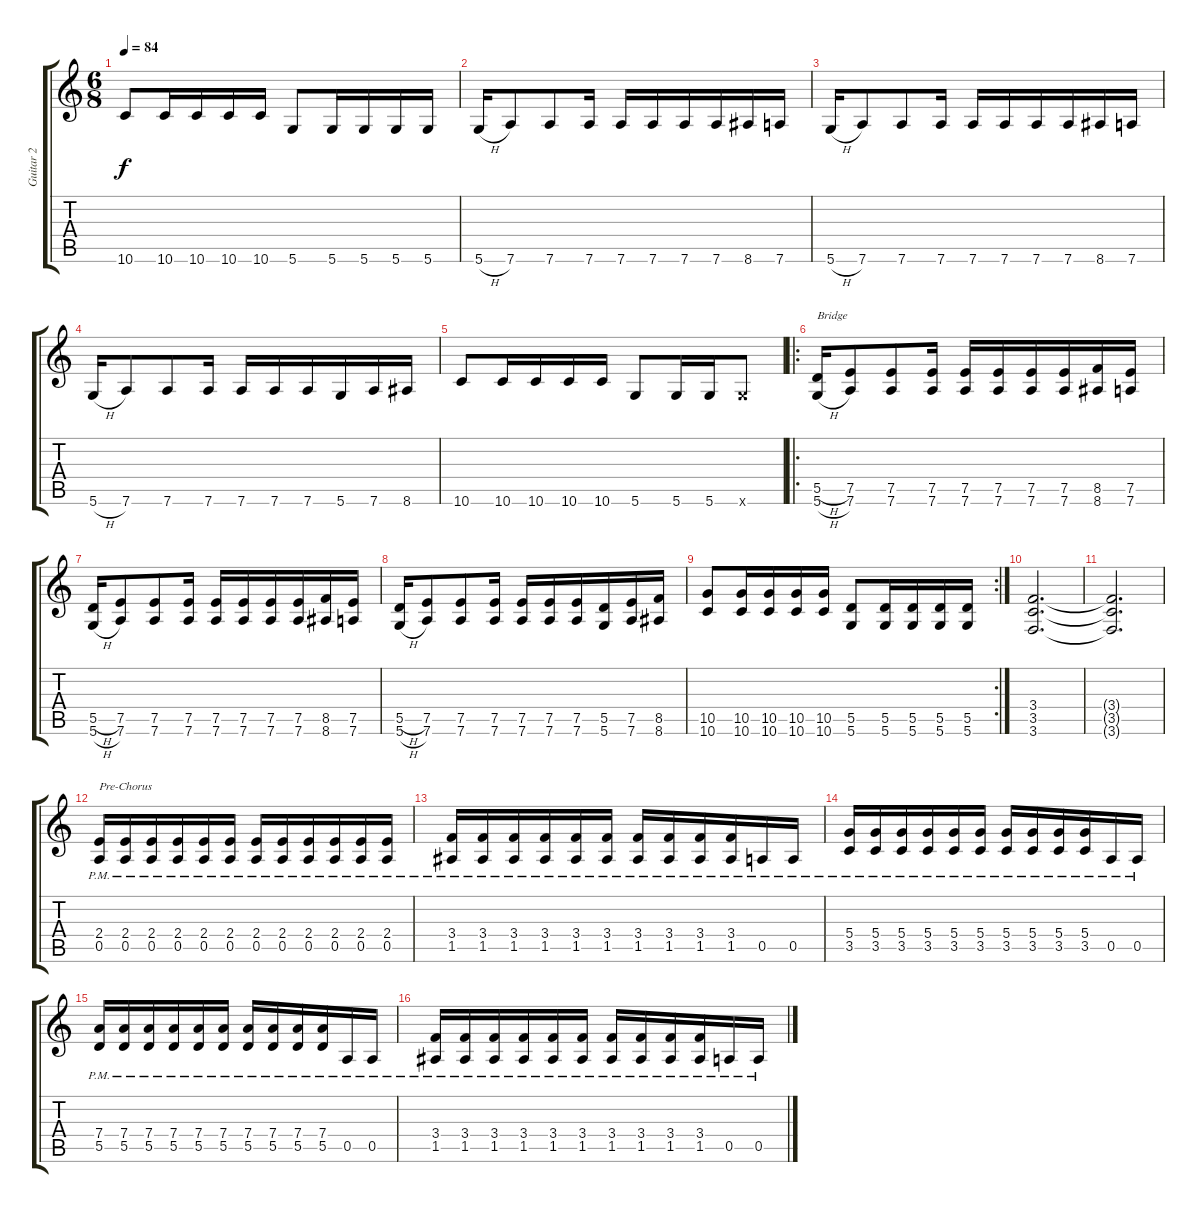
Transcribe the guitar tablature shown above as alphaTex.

\track ("Guitar 2" "Guitar 2") {instrument distortionguitar}
\staff {score tabs}
\tuning (E4 B3 G3 D3 A2 D2) {hide}
\ts (6 8)
\tempo 84
\clef g2
\ks c
10.6.8{dy f} 10.6.16 10.6.16 10.6.16 10.6.16 5.6.8 5.6.16 5.6.16 5.6.16 5.6.16 |
5.6{h}.16 7.6.8 7.6.8 7.6.16 7.6.16 7.6.16 7.6.16 7.6.16 8.6.16 7.6.16 |
5.6{h}.16 7.6.8 7.6.8 7.6.16 7.6.16 7.6.16 7.6.16 7.6.16 8.6.16 7.6.16 |
5.6{h}.16 7.6.8 7.6.8 7.6.16 7.6.16 7.6.16 7.6.16 5.6.16 7.6.16 8.6.16 |
10.6.8 10.6.16 10.6.16 10.6.16 10.6.16 5.6.8 5.6.16 5.6.16 5.6{x}.8 |
\ro
(5.5{h} 5.6{h}).16{txt "Bridge"} (7.5 7.6).8 (7.5 7.6).8 (7.5 7.6).16 (7.5 7.6).16 (7.5 7.6).16 (7.5 7.6).16 (7.5 7.6).16 (8.5 8.6).16 (7.5 7.6).16 |
(5.5{h} 5.6{h}).16 (7.5 7.6).8 (7.5 7.6).8 (7.5 7.6).16 (7.5 7.6).16 (7.5 7.6).16 (7.5 7.6).16 (7.5 7.6).16 (8.5 8.6).16 (7.5 7.6).16 |
(5.5{h} 5.6{h}).16 (7.5 7.6).8 (7.5 7.6).8 (7.5 7.6).16 (7.5 7.6).16 (7.5 7.6).16 (7.5 7.6).16 (5.5 5.6).16 (7.5 7.6).16 (8.5 8.6).16 |
\rc 2
(10.5 10.6).8 (10.5 10.6).16 (10.5 10.6).16 (10.5 10.6).16 (10.5 10.6).16 (5.5 5.6).8 (5.5 5.6).16 (5.5 5.6).16 (5.5 5.6).16 (5.5 5.6).16 |
(3.4 3.5 3.6).2{d} |
(3.4{t} 3.5{t} 3.6{t}).2{d} |
(2.4{pm} 0.5{pm}).16{txt "Pre-Chorus"} (2.4{pm} 0.5{pm}).16 (2.4{pm} 0.5{pm}).16 (2.4{pm} 0.5{pm}).16 (2.4{pm} 0.5{pm}).16 (2.4{pm} 0.5{pm}).16 (2.4{pm} 0.5{pm}).16 (2.4{pm} 0.5{pm}).16 (2.4{pm} 0.5{pm}).16 (2.4{pm} 0.5{pm}).16 (2.4{pm} 0.5{pm}).16 (2.4{pm} 0.5{pm}).16 |
(3.4{pm} 1.5{pm}).16 (3.4{pm} 1.5{pm}).16 (3.4{pm} 1.5{pm}).16 (3.4{pm} 1.5{pm}).16 (3.4{pm} 1.5{pm}).16 (3.4{pm} 1.5{pm}).16 (3.4{pm} 1.5{pm}).16 (3.4{pm} 1.5{pm}).16 (3.4{pm} 1.5{pm}).16 (3.4{pm} 1.5{pm}).16 0.5{pm}.16 0.5{pm}.16 |
(5.4{pm} 3.5{pm}).16 (5.4{pm} 3.5{pm}).16 (5.4{pm} 3.5{pm}).16 (5.4{pm} 3.5{pm}).16 (5.4{pm} 3.5{pm}).16 (5.4{pm} 3.5{pm}).16 (5.4{pm} 3.5{pm}).16 (5.4{pm} 3.5{pm}).16 (5.4{pm} 3.5{pm}).16 (5.4{pm} 3.5{pm}).16 0.5{pm}.16 0.5{pm}.16 |
(7.4{pm} 5.5{pm}).16 (7.4{pm} 5.5{pm}).16 (7.4{pm} 5.5{pm}).16 (7.4{pm} 5.5{pm}).16 (7.4{pm} 5.5{pm}).16 (7.4{pm} 5.5{pm}).16 (7.4{pm} 5.5{pm}).16 (7.4{pm} 5.5{pm}).16 (7.4{pm} 5.5{pm}).16 (7.4{pm} 5.5{pm}).16 0.5{pm}.16 0.5{pm}.16 |
(3.4{pm} 1.5{pm}).16 (3.4{pm} 1.5{pm}).16 (3.4{pm} 1.5{pm}).16 (3.4{pm} 1.5{pm}).16 (3.4{pm} 1.5{pm}).16 (3.4{pm} 1.5{pm}).16 (3.4{pm} 1.5{pm}).16 (3.4{pm} 1.5{pm}).16 (3.4{pm} 1.5{pm}).16 (3.4{pm} 1.5{pm}).16 0.5{pm}.16 0.5{pm}.16
